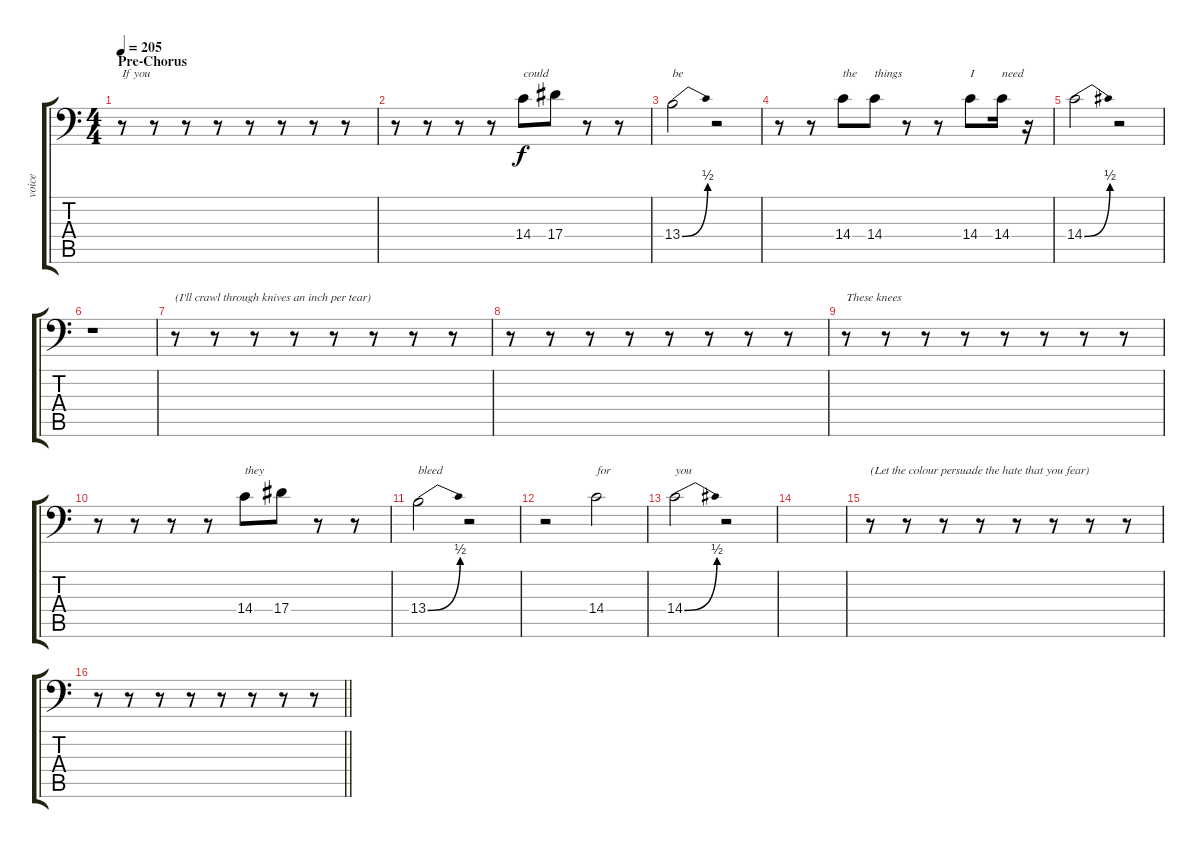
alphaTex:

\track ("voice" "voice") {instrument lead2sawtooth}
\staff {score tabs}
\tuning (C4 G3 Eb3 Bb2 Gb2 Bb1) {hide}
\ts (4 4)
\section ("" "Pre-Chorus")
\tempo 205
\clef f4
\ks c
r.8{txt "If you " dy f} r.8 r.8 r.8 r.8 r.8 r.8 r.8 |
r.8 r.8 r.8 r.8 14.4.8{txt "could"} 17.4.8 r.8 r.8 |
13.4{be (bend 0 0 60 2)}.2{txt "be"} r.2 |
r.8 r.8 14.4.8{txt "the"} 14.4.8{txt "things"} r.8 r.8 14.4.8{txt "I"} 14.4.16{txt "need"} r.16 |
14.4{be (bend 0 0 60 2)}.2 r.2 |
r.1 |
r.8{txt "(I'll crawl through knives an inch per tear)"} r.8 r.8 r.8 r.8 r.8 r.8 r.8 |
r.8 r.8 r.8 r.8 r.8 r.8 r.8 r.8 |
r.8{txt "These knees"} r.8 r.8 r.8 r.8 r.8 r.8 r.8 |
r.8 r.8 r.8 r.8 14.4.8{txt "they "} 17.4.8 r.8 r.8 |
13.4{be (bend 0 0 60 2)}.2{txt "bleed"} r.2 |
r.2 14.4.2{txt "for"} |
14.4{be (bend 0 0 60 2)}.2{txt "you"} r.2 |
|
r.8{txt "(Let the colour persuade the hate that you fear)"} r.8 r.8 r.8 r.8 r.8 r.8 r.8 |
\barLineRight lightlight
r.8 r.8 r.8 r.8 r.8 r.8 r.8 r.8
